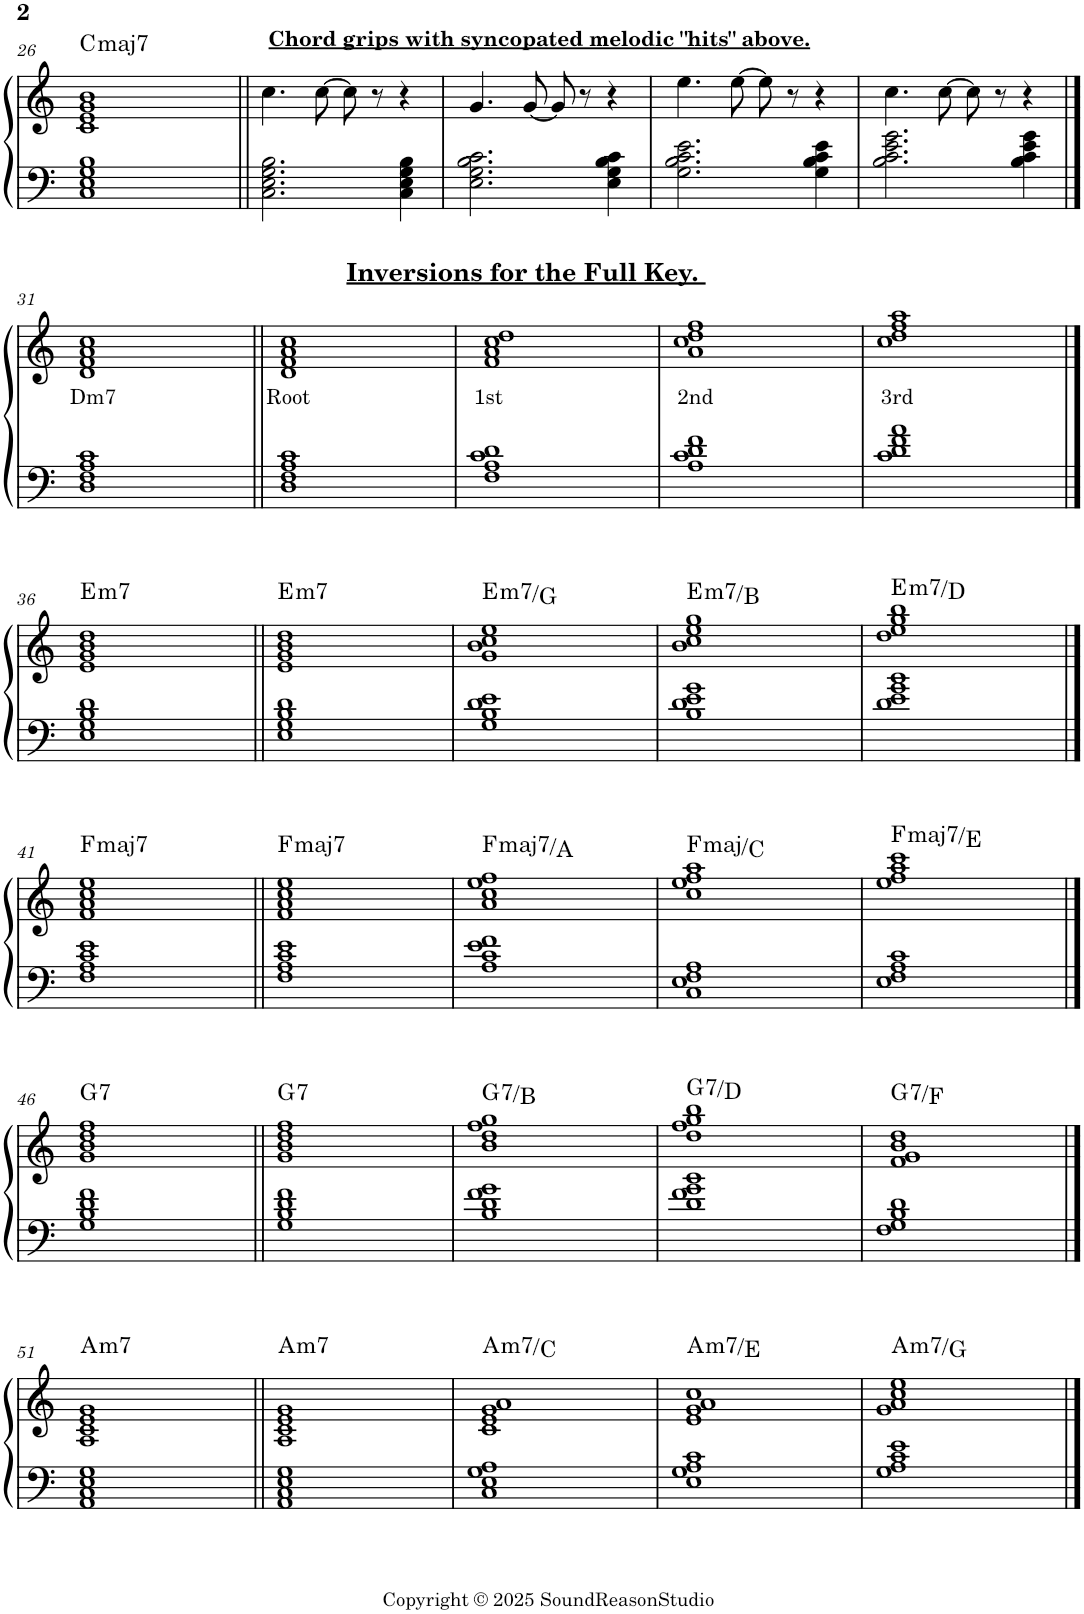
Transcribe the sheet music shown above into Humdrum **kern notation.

**kern	**kern	**text	**harte
*part1	*part1	*part1	*part1
*staff2	*staff1	*staff1	*
*I"Piano	*	*	*
*I'Pno.	*	*	*
!!LO:PB:g=z
*clefF4	*clefG2	*	*
*k[]	*k[]	*	*
*M4/4	*M4/4	*	*
=26	=26	=26	=26
!	!	!	!LO:H:kt=maj7
1C 1E 1G 1B	1c 1e 1g 1b	.	C:maj7
=27||	=27||	=27||	=27||
!	!LO:TX:a:B:t=Chord grips with syncopated melodic "hits" above.	!	!
2.C\ 2.E\ 2.G\ 2.B\	4.cc\	.	.
.	[8cc\	.	.
.	8cc\]	.	.
.	8r	.	.
4C\ 4E\ 4G\ 4B\	4r	.	.
=28	=28	=28	=28
2.E\ 2.G\ 2.B\ 2.c\	4.g/	.	.
.	[8g/	.	.
.	8g/]	.	.
.	8r	.	.
4E\ 4G\ 4B\ 4c\	4r	.	.
=29	=29	=29	=29
2.G\ 2.B\ 2.c\ 2.e\	4.ee\	.	.
.	[8ee\	.	.
.	8ee\]	.	.
.	8r	.	.
4G\ 4B\ 4c\ 4e\	4r	.	.
=30	=30	=30	=30
2.B\ 2.c\ 2.e\ 2.g\	4.cc\	.	.
.	[8cc\	.	.
.	8cc\]	.	.
.	8r	.	.
4B\ 4c\ 4e\ 4g\	4r	.	.
!!LO:LB:g=z
==31	==31	==31	==31
!	!	!LO:LY:b	!
1D 1F 1A 1c	1d 1f 1a 1cc	Dm7	.
=32||	=32||	=32||	=32||
!	!LO:TX:a:B:t=Inversions for the Full Key.	!	!
!	!	!LO:LY:b	!
1D 1F 1A 1c	1d 1f 1a 1cc	Root	.
=33	=33	=33	=33
!	!	!LO:LY:b	!
1F 1A 1c 1d	1f 1a 1cc 1dd	1st	.
=34	=34	=34	=34
!	!	!LO:LY:b	!
1A 1c 1d 1f	1a 1cc 1dd 1ff	2nd	.
=35	=35	=35	=35
!	!	!LO:LY:b	!
1c 1d 1f 1a	1cc 1dd 1ff 1aa	3rd	.
!!LO:LB:g=z
==36	==36	==36	==36
!	!	!	!LO:H:kt=m7
1E 1G 1B 1d	1e 1g 1b 1dd	.	E:min7
=37||	=37||	=37||	=37||
!	!	!	!LO:H:kt=m7
1E 1G 1B 1d	1e 1g 1b 1dd	.	E:min7
=38	=38	=38	=38
!	!	!	!LO:H:kt=m7
1G 1B 1d 1e	1g 1b 1cc 1ee	.	E:min7/b3
=39	=39	=39	=39
!	!	!	!LO:H:kt=m7
1B 1d 1e 1g	1b 1cc 1ee 1gg	.	E:min7/5
=40	=40	=40	=40
!	!	!	!LO:H:kt=m7
1d 1e 1g 1b	1dd 1ee 1gg 1bb	.	E:min7/b7
!!LO:LB:g=z
==41	==41	==41	==41
!	!	!	!LO:H:kt=maj7
1F 1A 1c 1e	1f 1a 1cc 1ee	.	F:maj7
=42||	=42||	=42||	=42||
!	!	!	!LO:H:kt=maj7
1F 1A 1c 1e	1f 1a 1cc 1ee	.	F:maj7
=43	=43	=43	=43
!	!	!	!LO:H:kt=maj7
1A 1c 1e 1f	1a 1cc 1ee 1ff	.	F:maj7/3
=44	=44	=44	=44
!	!	!	!LO:H:kt=maj
1C 1E 1F 1A	1cc 1ee 1ff 1aa	.	F:maj/5
=45	=45	=45	=45
!	!	!	!LO:H:kt=maj7
1E 1F 1A 1c	1ee 1ff 1aa 1ccc	.	F:maj7/7
!!LO:LB:g=z
==46	==46	==46	==46
!	!	!	!LO:H:kt=7
1G 1B 1d 1f	1g 1b 1dd 1ff	.	G:7
=47||	=47||	=47||	=47||
!	!	!	!LO:H:kt=7
1G 1B 1d 1f	1g 1b 1dd 1ff	.	G:7
=48	=48	=48	=48
!	!	!	!LO:H:kt=7
1B 1d 1f 1g	1b 1dd 1ff 1gg	.	G:7/3
=49	=49	=49	=49
!	!	!	!LO:H:kt=7
1d 1f 1g 1b	1dd 1ff 1gg 1bb	.	G:7/5
=50	=50	=50	=50
!	!	!	!LO:H:kt=7
1F 1G 1B 1d	1f 1g 1b 1dd	.	G:7/b7
!!LO:LB:g=z
==51	==51	==51	==51
!	!	!	!LO:H:kt=m7
1AA 1C 1E 1G	1A 1c 1e 1g	.	A:min7
=52||	=52||	=52||	=52||
!	!	!	!LO:H:kt=m7
1AA 1C 1E 1G	1A 1c 1e 1g	.	A:min7
=53	=53	=53	=53
!	!	!	!LO:H:kt=m7
1C 1E 1G 1A	1c 1e 1g 1a	.	A:min7/b3
=54	=54	=54	=54
!	!	!	!LO:H:kt=m7
1E 1G 1A 1c	1e 1g 1a 1cc	.	A:min7/5
=55	=55	=55	=55
!	!	!	!LO:H:kt=m7
1G 1A 1c 1e	1g 1a 1cc 1ee	.	A:min7/b7
==	==	==	==
*-	*-	*-	*-
